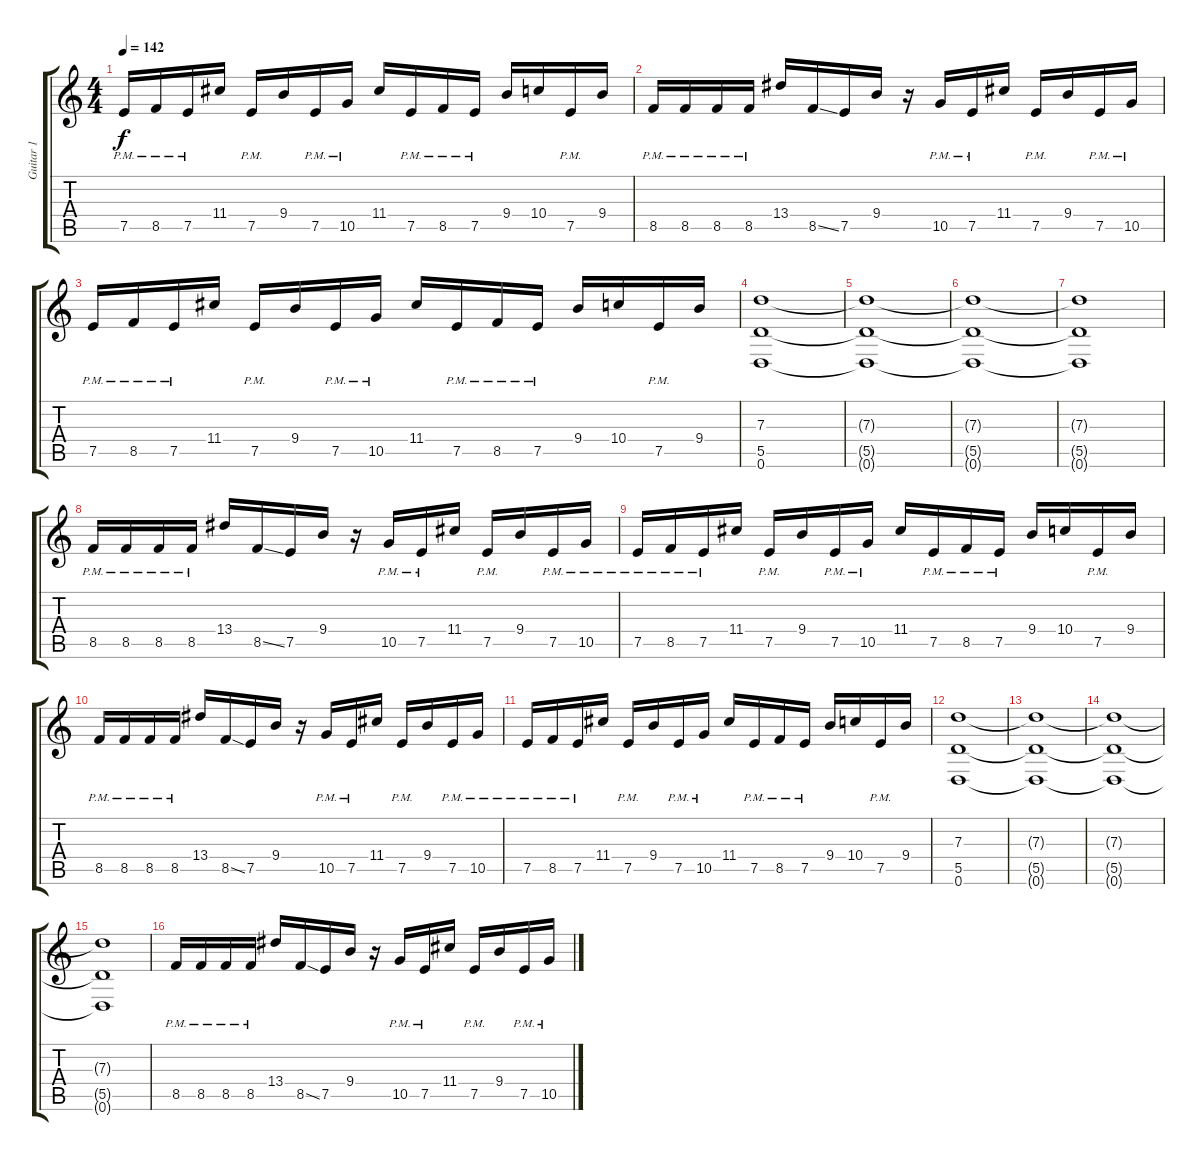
\track ("Guitar 1" "Guitar 1") {instrument distortionguitar}
\staff {score tabs}
\tuning (E4 B3 G3 D3 A2 D2) {hide}
\ts (4 4)
\tempo 142
\clef g2
\ks c
7.5{pm}.16{dy f} 8.5{pm}.16 7.5{pm}.16 11.4.16 7.5{pm}.16 9.4.16 7.5{pm}.16 10.5{pm}.16 11.4.16 7.5{pm}.16 8.5{pm}.16 7.5{pm}.16 9.4.16 10.4.16 7.5{pm}.16 9.4.16 |
8.5{pm}.16 8.5{pm}.16 8.5{pm}.16 8.5{pm}.16 13.4.16 8.5{ss}.16 7.5.16 9.4.16 r.16 10.5{pm}.16 7.5{pm}.16 11.4.16 7.5{pm}.16 9.4.16 7.5{pm}.16 10.5{pm}.16 |
7.5{pm}.16 8.5{pm}.16 7.5{pm}.16 11.4.16 7.5{pm}.16 9.4.16 7.5{pm}.16 10.5{pm}.16 11.4.16 7.5{pm}.16 8.5{pm}.16 7.5{pm}.16 9.4.16 10.4.16 7.5{pm}.16 9.4.16 |
(7.3 5.5 0.6).1 |
(7.3{t} 5.5{t} 0.6{t}).1 |
(7.3{t} 5.5{t} 0.6{t}).1 |
(7.3{t} 5.5{t} 0.6{t}).1 |
8.5{pm}.16 8.5{pm}.16 8.5{pm}.16 8.5{pm}.16 13.4.16 8.5{ss}.16 7.5.16 9.4.16 r.16 10.5{pm}.16 7.5{pm}.16 11.4.16 7.5{pm}.16 9.4.16 7.5{pm}.16 10.5{pm}.16 |
7.5{pm}.16 8.5{pm}.16 7.5{pm}.16 11.4.16 7.5{pm}.16 9.4.16 7.5{pm}.16 10.5{pm}.16 11.4.16 7.5{pm}.16 8.5{pm}.16 7.5{pm}.16 9.4.16 10.4.16 7.5{pm}.16 9.4.16 |
8.5{pm}.16 8.5{pm}.16 8.5{pm}.16 8.5{pm}.16 13.4.16 8.5{ss}.16 7.5.16 9.4.16 r.16 10.5{pm}.16 7.5{pm}.16 11.4.16 7.5{pm}.16 9.4.16 7.5{pm}.16 10.5{pm}.16 |
7.5{pm}.16 8.5{pm}.16 7.5{pm}.16 11.4.16 7.5{pm}.16 9.4.16 7.5{pm}.16 10.5{pm}.16 11.4.16 7.5{pm}.16 8.5{pm}.16 7.5{pm}.16 9.4.16 10.4.16 7.5{pm}.16 9.4.16 |
(7.3 5.5 0.6).1 |
(7.3{t} 5.5{t} 0.6{t}).1 |
(7.3{t} 5.5{t} 0.6{t}).1 |
(7.3{t} 5.5{t} 0.6{t}).1 |
8.5{pm}.16 8.5{pm}.16 8.5{pm}.16 8.5{pm}.16 13.4.16 8.5{ss}.16 7.5.16 9.4.16 r.16 10.5{pm}.16 7.5{pm}.16 11.4.16 7.5{pm}.16 9.4.16 7.5{pm}.16 10.5{pm}.16
